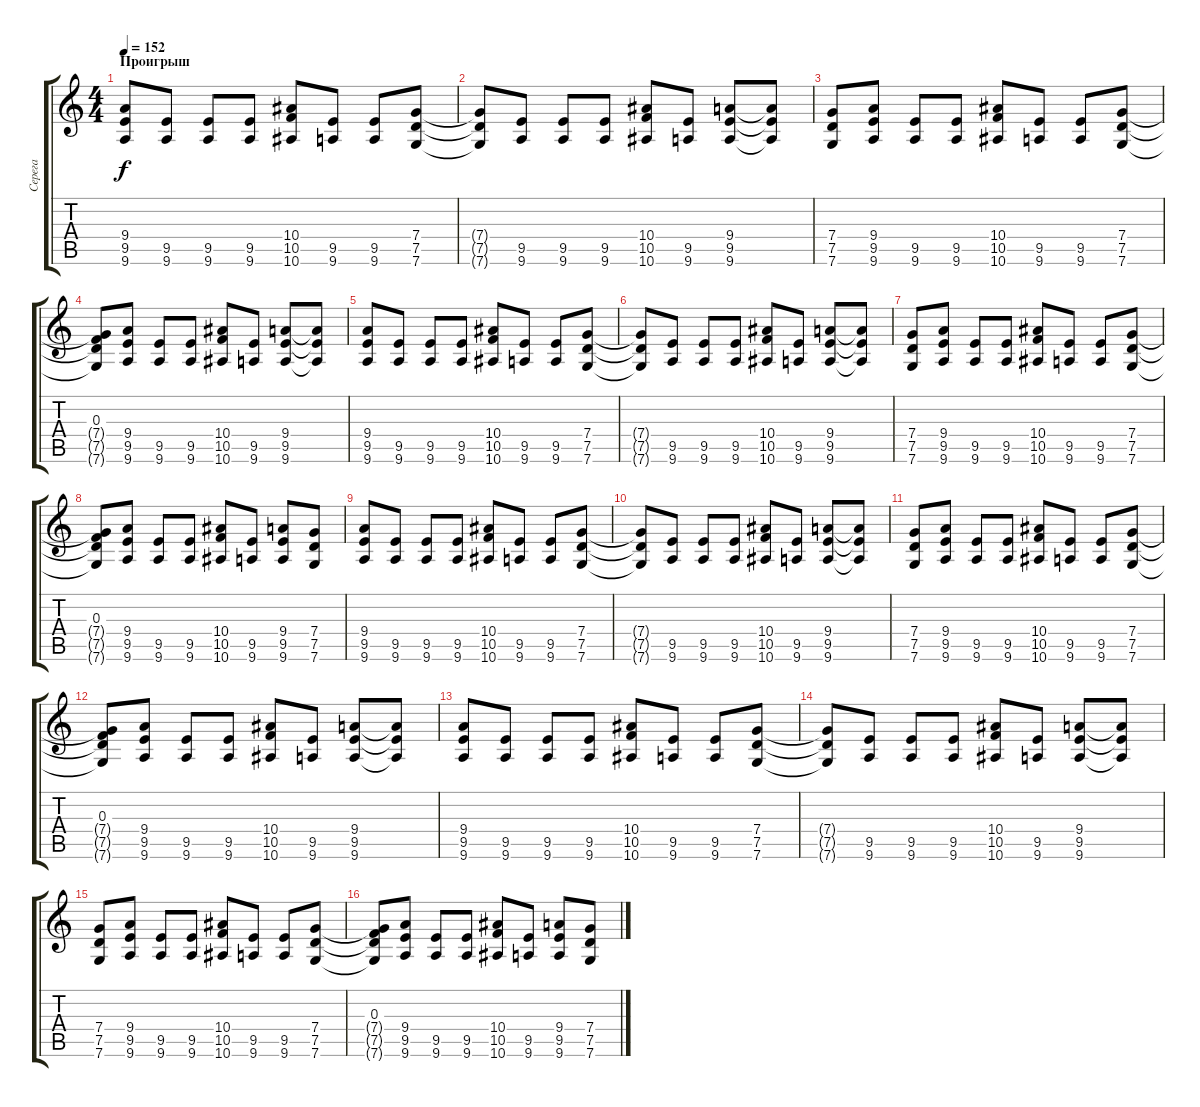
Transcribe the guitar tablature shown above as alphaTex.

\track ("Серега" "Серега") {instrument distortionguitar}
\staff {score tabs}
\tuning (D4 A3 F3 C3 G2 C2) {hide}
\ts (4 4)
\section ("" "Проигрыш")
\tempo 152
\clef g2
\ks c
(9.4 9.5 9.6).8{dy f} (9.5 9.6).8 (9.5 9.6).8 (9.5 9.6).8 (10.4 10.5 10.6).8 (9.5 9.6).8 (9.5 9.6).8 (7.4 7.5 7.6).8 |
(7.4{t} 7.5{t} 7.6{t}).8 (9.5 9.6).8 (9.5 9.6).8 (9.5 9.6).8 (10.4 10.5 10.6).8 (9.5 9.6).8 (9.4 9.5 9.6).8 (9.4{t} 9.5{t} 9.6{t}).8 |
(7.4 7.5 7.6).8 (9.4 9.5 9.6).8 (9.5 9.6).8 (9.5 9.6).8 (10.4 10.5 10.6).8 (9.5 9.6).8 (9.5 9.6).8 (7.4 7.5 7.6).8 |
(0.3 7.4{t} 7.5{t} 7.6{t}).8 (9.4 9.5 9.6).8 (9.5 9.6).8 (9.5 9.6).8 (10.4 10.5 10.6).8 (9.5 9.6).8 (9.4 9.5 9.6).8 (9.4{t} 9.5{t} 9.6{t}).8 |
(9.4 9.5 9.6).8 (9.5 9.6).8 (9.5 9.6).8 (9.5 9.6).8 (10.4 10.5 10.6).8 (9.5 9.6).8 (9.5 9.6).8 (7.4 7.5 7.6).8 |
(7.4{t} 7.5{t} 7.6{t}).8 (9.5 9.6).8 (9.5 9.6).8 (9.5 9.6).8 (10.4 10.5 10.6).8 (9.5 9.6).8 (9.4 9.5 9.6).8 (9.4{t} 9.5{t} 9.6{t}).8 |
(7.4 7.5 7.6).8 (9.4 9.5 9.6).8 (9.5 9.6).8 (9.5 9.6).8 (10.4 10.5 10.6).8 (9.5 9.6).8 (9.5 9.6).8 (7.4 7.5 7.6).8 |
(0.3 7.4{t} 7.5{t} 7.6{t}).8 (9.4 9.5 9.6).8 (9.5 9.6).8 (9.5 9.6).8 (10.4 10.5 10.6).8 (9.5 9.6).8 (9.4 9.5 9.6).8 (7.4 7.5 7.6).8 |
(9.4 9.5 9.6).8 (9.5 9.6).8 (9.5 9.6).8 (9.5 9.6).8 (10.4 10.5 10.6).8 (9.5 9.6).8 (9.5 9.6).8 (7.4 7.5 7.6).8 |
(7.4{t} 7.5{t} 7.6{t}).8 (9.5 9.6).8 (9.5 9.6).8 (9.5 9.6).8 (10.4 10.5 10.6).8 (9.5 9.6).8 (9.4 9.5 9.6).8 (9.4{t} 9.5{t} 9.6{t}).8 |
(7.4 7.5 7.6).8 (9.4 9.5 9.6).8 (9.5 9.6).8 (9.5 9.6).8 (10.4 10.5 10.6).8 (9.5 9.6).8 (9.5 9.6).8 (7.4 7.5 7.6).8 |
(0.3 7.4{t} 7.5{t} 7.6{t}).8 (9.4 9.5 9.6).8 (9.5 9.6).8 (9.5 9.6).8 (10.4 10.5 10.6).8 (9.5 9.6).8 (9.4 9.5 9.6).8 (9.4{t} 9.5{t} 9.6{t}).8 |
(9.4 9.5 9.6).8 (9.5 9.6).8 (9.5 9.6).8 (9.5 9.6).8 (10.4 10.5 10.6).8 (9.5 9.6).8 (9.5 9.6).8 (7.4 7.5 7.6).8 |
(7.4{t} 7.5{t} 7.6{t}).8 (9.5 9.6).8 (9.5 9.6).8 (9.5 9.6).8 (10.4 10.5 10.6).8 (9.5 9.6).8 (9.4 9.5 9.6).8 (9.4{t} 9.5{t} 9.6{t}).8 |
(7.4 7.5 7.6).8 (9.4 9.5 9.6).8 (9.5 9.6).8 (9.5 9.6).8 (10.4 10.5 10.6).8 (9.5 9.6).8 (9.5 9.6).8 (7.4 7.5 7.6).8 |
(0.3 7.4{t} 7.5{t} 7.6{t}).8 (9.4 9.5 9.6).8 (9.5 9.6).8 (9.5 9.6).8 (10.4 10.5 10.6).8 (9.5 9.6).8 (9.4 9.5 9.6).8 (7.4 7.5 7.6).8
